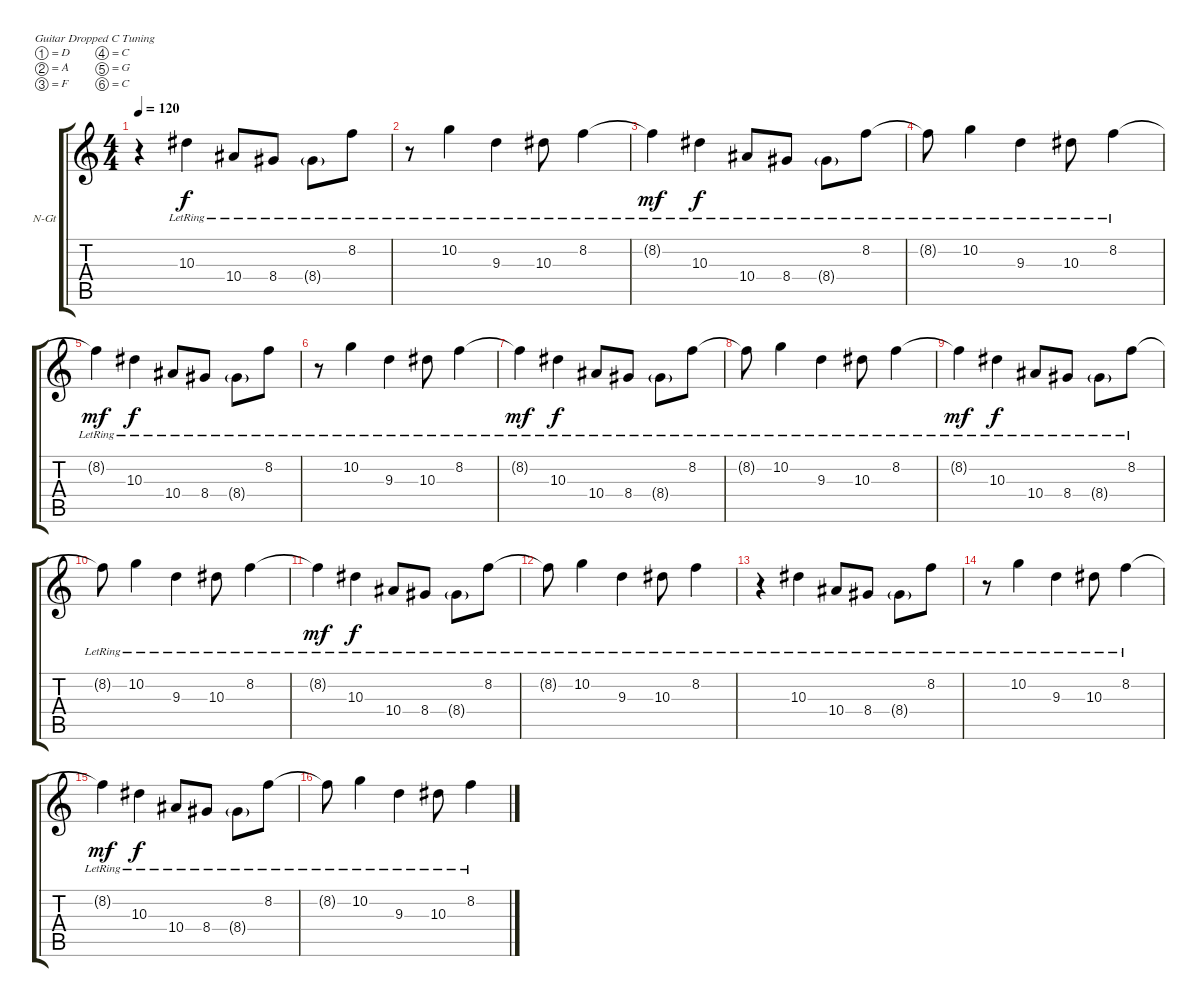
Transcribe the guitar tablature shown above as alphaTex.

\defaultSystemsLayout 4
\bracketExtendMode groupsimilarinstruments
\firstSystemTrackNameOrientation horizontal
\otherSystemsTrackNameOrientation horizontal
\track ("Nylon Guitar" "N-Gt") {instrument acousticguitarnylon}
\staff {score tabs}
\tuning (D4 A3 F3 C3 G2 C2)
\ts (4 4)
\tempo 120
\clef g2
\ks c
r.4{dy f instrument acousticguitarnylon} 10.3{lr}.4 10.4{lr}.8 8.4{lr}.8 8.4{g lr}.8 8.2{lr}.8 |
r.8 10.2{lr}.4 9.3{lr}.4 10.3{lr}.8 8.2{lr}.4 |
8.2{lr t}.4{dy mf} 10.3{lr}.4{dy f} 10.4{lr}.8 8.4{lr}.8 8.4{g lr}.8 8.2{lr}.8 |
8.2{lr t}.8 10.2{lr}.4 9.3{lr}.4 10.3{lr}.8 8.2{lr}.4 |
8.2{lr t}.4{dy mf} 10.3{lr}.4{dy f} 10.4{lr}.8 8.4{lr}.8 8.4{g lr}.8 8.2{lr}.8 |
r.8 10.2{lr}.4 9.3{lr}.4 10.3{lr}.8 8.2{lr}.4 |
8.2{lr t}.4{dy mf} 10.3{lr}.4{dy f} 10.4{lr}.8 8.4{lr}.8 8.4{g lr}.8 8.2{lr}.8 |
8.2{lr t}.8 10.2{lr}.4 9.3{lr}.4 10.3{lr}.8 8.2{lr}.4 |
8.2{lr t}.4{dy mf} 10.3{lr}.4{dy f} 10.4{lr}.8 8.4{lr}.8 8.4{g lr}.8 8.2{lr}.8 |
8.2{lr t}.8 10.2{lr}.4 9.3{lr}.4 10.3{lr}.8 8.2{lr}.4 |
8.2{lr t}.4{dy mf} 10.3{lr}.4{dy f} 10.4{lr}.8 8.4{lr}.8 8.4{g lr}.8 8.2{lr}.8 |
8.2{lr t}.8 10.2{lr}.4 9.3{lr}.4 10.3{lr}.8 8.2{lr}.4 |
r.4 10.3{lr}.4 10.4{lr}.8 8.4{lr}.8 8.4{g lr}.8 8.2{lr}.8 |
r.8 10.2{lr}.4 9.3{lr}.4 10.3{lr}.8 8.2{lr}.4 |
8.2{lr t}.4{dy mf} 10.3{lr}.4{dy f} 10.4{lr}.8 8.4{lr}.8 8.4{g lr}.8 8.2{lr}.8 |
8.2{lr t}.8 10.2{lr}.4 9.3{lr}.4 10.3{lr}.8 8.2{lr}.4
